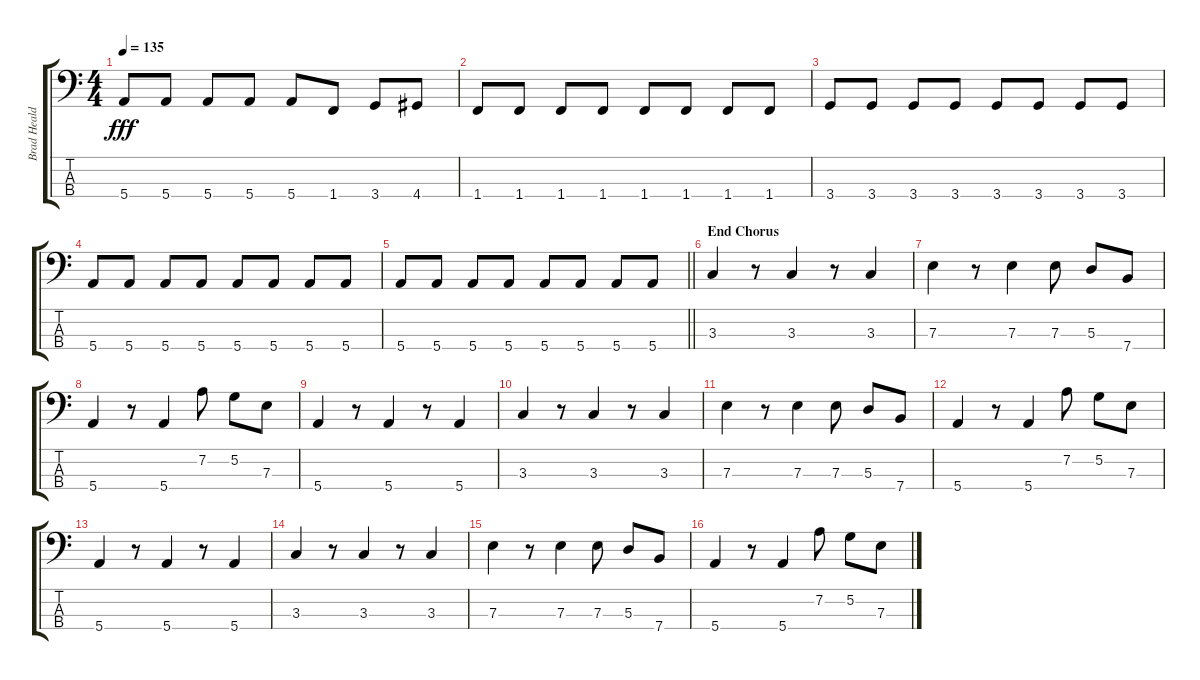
\track ("Brad Heald (Bass Track)" "Brad Heald") {instrument electricbasspick}
\staff {score tabs}
\tuning (G2 D2 A1 E1) {hide}
\ts (4 4)
\tempo 135
\clef f4
\ks c
5.4.8{dy fff} 5.4.8 5.4.8 5.4.8 5.4.8 1.4.8 3.4.8 4.4.8 |
1.4.8 1.4.8 1.4.8 1.4.8 1.4.8 1.4.8 1.4.8 1.4.8 |
3.4.8 3.4.8 3.4.8 3.4.8 3.4.8 3.4.8 3.4.8 3.4.8 |
5.4.8 5.4.8 5.4.8 5.4.8 5.4.8 5.4.8 5.4.8 5.4.8 |
\barLineRight lightlight
5.4.8 5.4.8 5.4.8 5.4.8 5.4.8 5.4.8 5.4.8 5.4.8 |
\section ("" "End Chorus")
3.3.4 r.8 3.3.4 r.8 3.3.4 |
7.3.4 r.8 7.3.4 7.3.8 5.3.8 7.4.8 |
5.4.4 r.8 5.4.4 7.2.8 5.2.8 7.3.8 |
5.4.4 r.8 5.4.4 r.8 5.4.4 |
3.3.4 r.8 3.3.4 r.8 3.3.4 |
7.3.4 r.8 7.3.4 7.3.8 5.3.8 7.4.8 |
5.4.4 r.8 5.4.4 7.2.8 5.2.8 7.3.8 |
5.4.4 r.8 5.4.4 r.8 5.4.4 |
3.3.4 r.8 3.3.4 r.8 3.3.4 |
7.3.4 r.8 7.3.4 7.3.8 5.3.8 7.4.8 |
5.4.4 r.8 5.4.4 7.2.8 5.2.8 7.3.8
